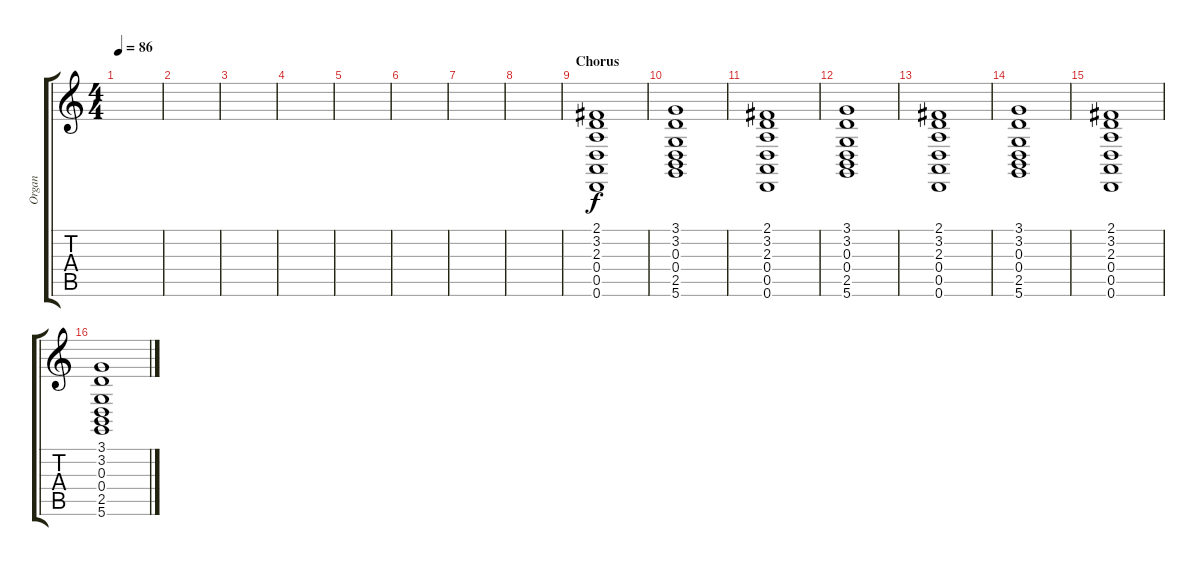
\track ("Organ" "Organ") {instrument drawbarorgan}
\staff {score tabs}
\tuning (E4 B3 G3 D3 A2 D2) {hide}
\ts (4 4)
\tempo 86
\clef g2
\ks c
|
|
|
|
|
|
|
|
\section ("" "Chorus")
(2.1 3.2 2.3 0.4 0.5 0.6).1 |
(3.1 3.2 0.3 0.4 2.5 5.6).1 |
(2.1 3.2 2.3 0.4 0.5 0.6).1 |
(3.1 3.2 0.3 0.4 2.5 5.6).1 |
(2.1 3.2 2.3 0.4 0.5 0.6).1 |
(3.1 3.2 0.3 0.4 2.5 5.6).1 |
(2.1 3.2 2.3 0.4 0.5 0.6).1 |
(3.1 3.2 0.3 0.4 2.5 5.6).1
